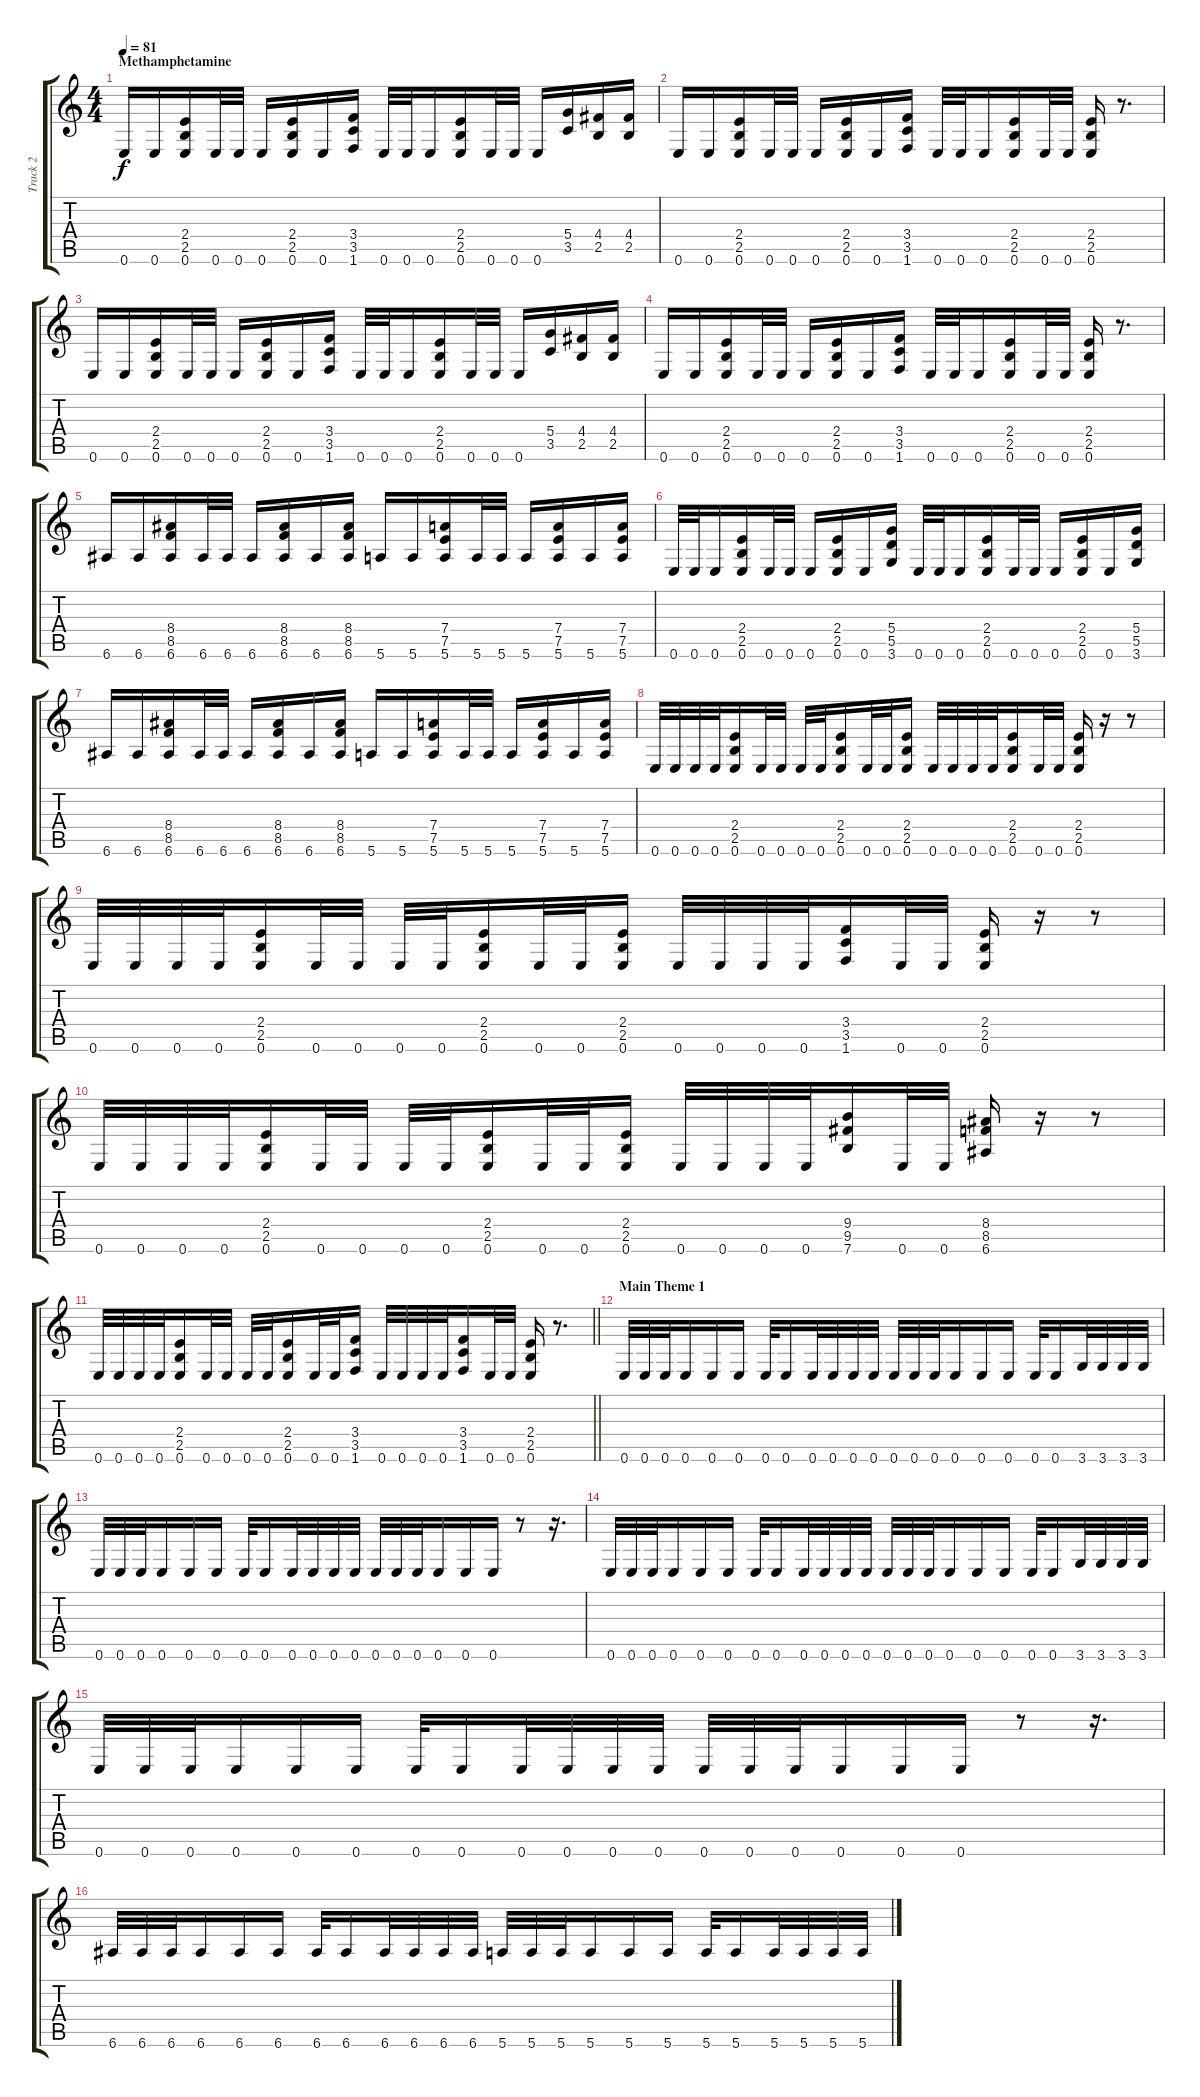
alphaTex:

\track ("Track 2" "Track 2") {instrument acousticguitarsteel}
\staff {score tabs}
\tuning (E4 B3 G3 D3 A2 E2) {hide}
\ts (4 4)
\section ("" "Methamphetamine")
\tempo 81
\clef g2
\ks c
0.6.16{dy f volume 14} 0.6.16 (2.4 2.5 0.6).16 0.6.32 0.6.32 0.6.16 (2.4 2.5 0.6).16 0.6.16 (3.4 3.5 1.6).16 0.6.32 0.6.32 0.6.16 (2.4 2.5 0.6).16 0.6.32 0.6.32 0.6.16 (5.4 3.5).16 (4.4 2.5).16 (4.4 2.5).16 |
0.6.16 0.6.16 (2.4 2.5 0.6).16 0.6.32 0.6.32 0.6.16 (2.4 2.5 0.6).16 0.6.16 (3.4 3.5 1.6).16 0.6.32 0.6.32 0.6.16 (2.4 2.5 0.6).16 0.6.32 0.6.32 (2.4 2.5 0.6).16 r.8{d} |
0.6.16 0.6.16 (2.4 2.5 0.6).16 0.6.32 0.6.32 0.6.16 (2.4 2.5 0.6).16 0.6.16 (3.4 3.5 1.6).16 0.6.32 0.6.32 0.6.16 (2.4 2.5 0.6).16 0.6.32 0.6.32 0.6.16 (5.4 3.5).16 (4.4 2.5).16 (4.4 2.5).16 |
0.6.16 0.6.16 (2.4 2.5 0.6).16 0.6.32 0.6.32 0.6.16 (2.4 2.5 0.6).16 0.6.16 (3.4 3.5 1.6).16 0.6.32 0.6.32 0.6.16 (2.4 2.5 0.6).16 0.6.32 0.6.32 (2.4 2.5 0.6).16 r.8{d} |
6.6.16 6.6.16 (8.4 8.5 6.6).16 6.6.32 6.6.32 6.6.16 (8.4 8.5 6.6).16 6.6.16 (8.4 8.5 6.6).16 5.6.16 5.6.16 (7.4 7.5 5.6).16 5.6.32 5.6.32 5.6.16 (7.4 7.5 5.6).16 5.6.16 (7.4 7.5 5.6).16 |
0.6.32 0.6.32 0.6.16 (2.4 2.5 0.6).16 0.6.32 0.6.32 0.6.16 (2.4 2.5 0.6).16 0.6.16 (5.4 5.5 3.6).16 0.6.32 0.6.32 0.6.16 (2.4 2.5 0.6).16 0.6.32 0.6.32 0.6.16 (2.4 2.5 0.6).16 0.6.16 (5.4 5.5 3.6).16 |
6.6.16 6.6.16 (8.4 8.5 6.6).16 6.6.32 6.6.32 6.6.16 (8.4 8.5 6.6).16 6.6.16 (8.4 8.5 6.6).16 5.6.16 5.6.16 (7.4 7.5 5.6).16 5.6.32 5.6.32 5.6.16 (7.4 7.5 5.6).16 5.6.16 (7.4 7.5 5.6).16 |
0.6.32 0.6.32 0.6.32 0.6.32 (2.4 2.5 0.6).16 0.6.32 0.6.32 0.6.32 0.6.32 (2.4 2.5 0.6).16 0.6.32 0.6.32 (2.4 2.5 0.6).16 0.6.32 0.6.32 0.6.32 0.6.32 (2.4 2.5 0.6).16 0.6.32 0.6.32 (2.4 2.5 0.6).16 r.16 r.8 |
0.6.32 0.6.32 0.6.32 0.6.32 (2.4 2.5 0.6).16 0.6.32 0.6.32 0.6.32 0.6.32 (2.4 2.5 0.6).16 0.6.32 0.6.32 (2.4 2.5 0.6).16 0.6.32 0.6.32 0.6.32 0.6.32 (3.4 3.5 1.6).16 0.6.32 0.6.32 (2.4 2.5 0.6).16 r.16 r.8 |
0.6.32 0.6.32 0.6.32 0.6.32 (2.4 2.5 0.6).16 0.6.32 0.6.32 0.6.32 0.6.32 (2.4 2.5 0.6).16 0.6.32 0.6.32 (2.4 2.5 0.6).16 0.6.32 0.6.32 0.6.32 0.6.32 (9.4 9.5 7.6).16 0.6.32 0.6.32 (8.4 8.5 6.6).16 r.16 r.8 |
\barLineRight lightlight
0.6.32 0.6.32 0.6.32 0.6.32 (2.4 2.5 0.6).16 0.6.32 0.6.32 0.6.32 0.6.32 (2.4 2.5 0.6).16 0.6.32 0.6.32 (3.4 3.5 1.6).16 0.6.32 0.6.32 0.6.32 0.6.32 (3.4 3.5 1.6).16 0.6.32 0.6.32 (2.4 2.5 0.6).16 r.8{d} |
\section ("" "Main Theme 1")
0.6.32{instrument distortionguitar} 0.6.32 0.6.32 0.6.16 0.6.16 0.6.16 0.6.32 0.6.16 0.6.32 0.6.32 0.6.32 0.6.32 0.6.32 0.6.32 0.6.32 0.6.16 0.6.16 0.6.16 0.6.32 0.6.16 3.6.32 3.6.32 3.6.32 3.6.32 |
0.6.32 0.6.32 0.6.32 0.6.16 0.6.16 0.6.16 0.6.32 0.6.16 0.6.32 0.6.32 0.6.32 0.6.32 0.6.32 0.6.32 0.6.32 0.6.16 0.6.16 0.6.16 r.8 r.16{d} |
0.6.32 0.6.32 0.6.32 0.6.16 0.6.16 0.6.16 0.6.32 0.6.16 0.6.32 0.6.32 0.6.32 0.6.32 0.6.32 0.6.32 0.6.32 0.6.16 0.6.16 0.6.16 0.6.32 0.6.16 3.6.32 3.6.32 3.6.32 3.6.32 |
0.6.32 0.6.32 0.6.32 0.6.16 0.6.16 0.6.16 0.6.32 0.6.16 0.6.32 0.6.32 0.6.32 0.6.32 0.6.32 0.6.32 0.6.32 0.6.16 0.6.16 0.6.16 r.8 r.16{d} |
6.6.32 6.6.32 6.6.32 6.6.16 6.6.16 6.6.16 6.6.32 6.6.16 6.6.32 6.6.32 6.6.32 6.6.32 5.6.32 5.6.32 5.6.32 5.6.16 5.6.16 5.6.16 5.6.32 5.6.16 5.6.32 5.6.32 5.6.32 5.6.32
